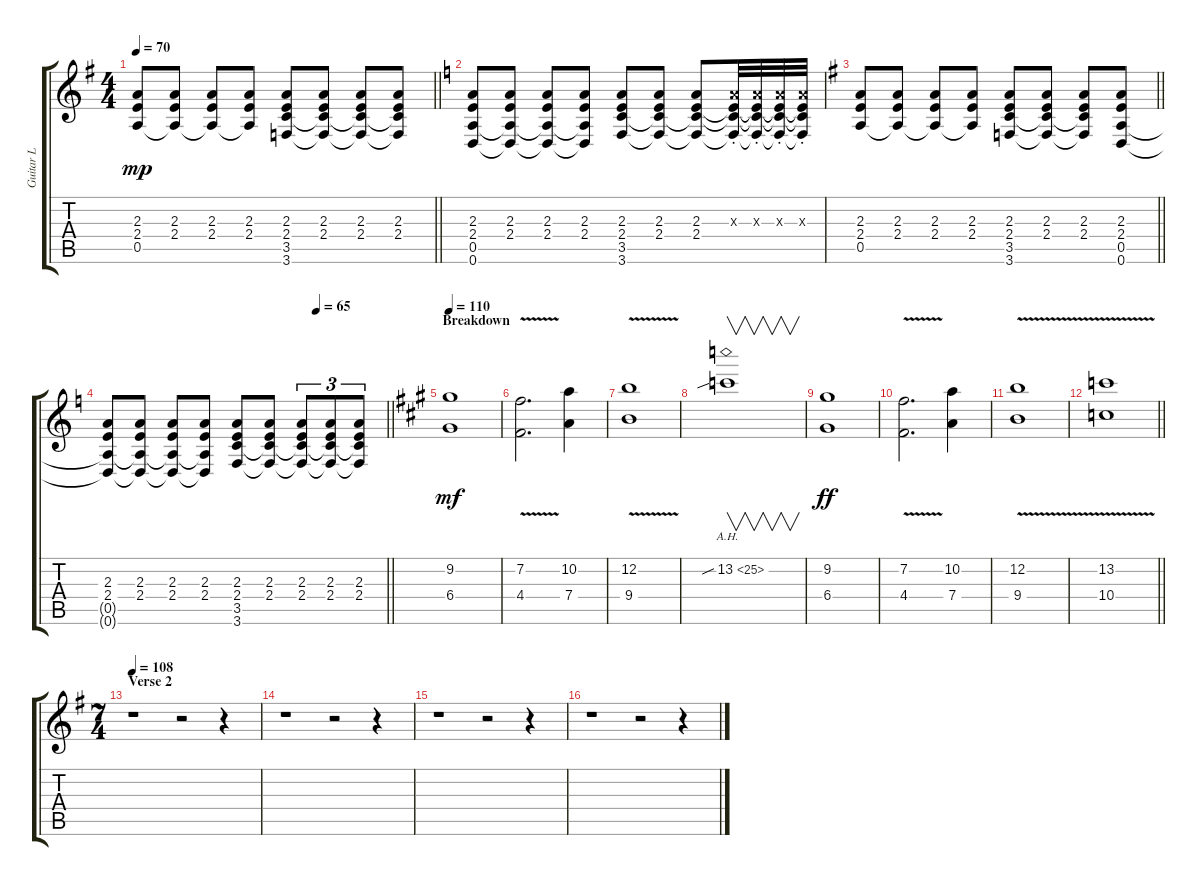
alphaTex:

\track ("Guitar L" "Guitar L") {instrument distortionguitar}
\staff {score tabs}
\tuning (E4 B3 G3 D3 A2 D2) {hide}
\ts (4 4)
\tempo 70
\clef g2
\barLineRight lightlight
\ks g
(2.3 2.4 0.5).8{dy mp} (2.3 2.4 0.5{t}).8 (2.3 2.4 0.5{t}).8 (2.3 2.4 0.5{t}).8 (2.3 2.4 3.5 3.6).8 (2.3 2.4 3.5{t} 3.6{t}).8 (2.3 2.4 3.5{t} 3.6{t}).8 (2.3 2.4 3.5{t} 3.6{t}).8 |
\ks c
(2.3 2.4 0.5 0.6).8 (2.3 2.4 0.5{t} 0.6{t}).8 (2.3 2.4 0.5{t} 0.6{t}).8 (2.3 2.4 0.5{t} 0.6{t}).8 (2.3 2.4 3.5 3.6).8 (2.3 2.4 3.5{t} 3.6{t}).8 (2.3 2.4 3.5{t} 3.6{t}).8 (2.3{st x} 2.4{t} 3.5{t} 3.6{t}).32 (2.3{st x} 2.4{t} 3.5{t} 3.6{t}).32 (2.3{st x} 2.4{t} 3.5{t} 3.6{t}).32 (2.3{st x} 2.4{t} 3.5{t} 3.6{t}).32 |
\barLineRight lightlight
\ks g
(2.3 2.4 0.5).8 (2.3 2.4 0.5{t}).8 (2.3 2.4 0.5{t}).8 (2.3 2.4 0.5{t}).8 (2.3 2.4 3.5 3.6).8 (2.3 2.4 3.5{t} 3.6{t}).8 (2.3 2.4 3.5{t} 3.6{t}).8 (2.3 2.4 0.5 0.6).8 |
\tempo (65 0.75)
\barLineRight lightlight
\ks c
(2.3 2.4 0.5{t} 0.6{t}).8 (2.3 2.4 0.5{t} 0.6{t}).8 (2.3 2.4 0.5{t} 0.6{t}).8 (2.3 2.4 0.5{t} 0.6{t}).8 (2.3 2.4 3.5 3.6).8 (2.3 2.4 3.5{t} 3.6{t}).8 (2.3 2.4 3.5{t} 3.6{t}).8{tu (3 2)} (2.3 2.4 3.5{t} 3.6{t}).8{tu (3 2)} (2.3 2.4 3.5{t} 3.6{t}).8{tu (3 2)} |
\section ("" "Breakdown")
\tempo 110
\ks a
(9.2 6.4).1{dy mf} |
(7.2{v} 4.4{v}).2{d} (10.2 7.4).4 |
(12.2{v} 9.4{v}).1 |
13.2{ah 12 sib}.1{v} |
(9.2 6.4).1{dy ff} |
(7.2{v} 4.4{v}).2{d} (10.2 7.4).4 |
(12.2{v} 9.4{v}).1 |
\barLineRight lightlight
(13.2{v} 10.4{v}).1 |
\ts (7 4)
\section ("" "Verse 2")
\tempo 108
\ks g
r.1 r.2 r.4 |
r.1 r.2 r.4 |
r.1 r.2 r.4 |
r.1 r.2 r.4
